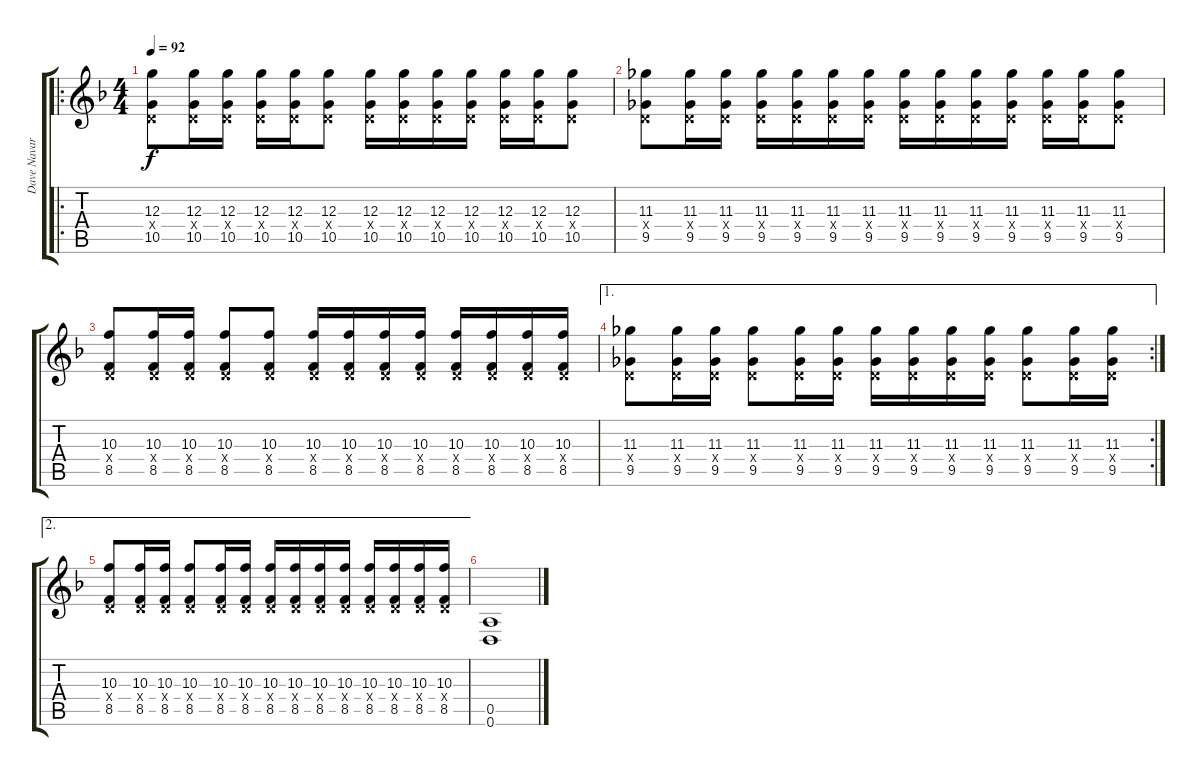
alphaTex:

\track ("Dave Navarro - Guitar 1" "Dave Navar") {instrument distortionguitar}
\staff {score tabs}
\tuning (E4 B3 G3 D3 A2 D2) {hide}
\ro
\ts (4 4)
\tempo 92
\clef g2
\ks f
(12.3 0.4{x} 10.5).8{dy f} (12.3 0.4{x} 10.5).16 (12.3 0.4{x} 10.5).16 (12.3 0.4{x} 10.5).16 (12.3 0.4{x} 10.5).16 (12.3 0.4{x} 10.5).8 (12.3 0.4{x} 10.5).16 (12.3 0.4{x} 10.5).16 (12.3 0.4{x} 10.5).16 (12.3 0.4{x} 10.5).16 (12.3 0.4{x} 10.5).16 (12.3 0.4{x} 10.5).16 (12.3 0.4{x} 10.5).8 |
(11.3 0.4{x} 9.5).8 (11.3 0.4{x} 9.5).16 (11.3 0.4{x} 9.5).16 (11.3 0.4{x} 9.5).16 (11.3 0.4{x} 9.5).16 (11.3 0.4{x} 9.5).16 (11.3 0.4{x} 9.5).16 (11.3 0.4{x} 9.5).16 (11.3 0.4{x} 9.5).16 (11.3 0.4{x} 9.5).16 (11.3 0.4{x} 9.5).16 (11.3 0.4{x} 9.5).16 (11.3 0.4{x} 9.5).16 (11.3 0.4{x} 9.5).8 |
(10.3 0.4{x} 8.5).8 (10.3 0.4{x} 8.5).16 (10.3 0.4{x} 8.5).16 (10.3 0.4{x} 8.5).8 (10.3 0.4{x} 8.5).8 (10.3 0.4{x} 8.5).16 (10.3 0.4{x} 8.5).16 (10.3 0.4{x} 8.5).16 (10.3 0.4{x} 8.5).16 (10.3 0.4{x} 8.5).16 (10.3 0.4{x} 8.5).16 (10.3 0.4{x} 8.5).16 (10.3 0.4{x} 8.5).16 |
\ae 1
\rc 2
(11.3 0.4{x} 9.5).8 (11.3 0.4{x} 9.5).16 (11.3 0.4{x} 9.5).16 (11.3 0.4{x} 9.5).8 (11.3 0.4{x} 9.5).16 (11.3 0.4{x} 9.5).16 (11.3 0.4{x} 9.5).16 (11.3 0.4{x} 9.5).16 (11.3 0.4{x} 9.5).16 (11.3 0.4{x} 9.5).16 (11.3 0.4{x} 9.5).8 (11.3 0.4{x} 9.5).16 (11.3 0.4{x} 9.5).16 |
\ae 2
(10.3 0.4{x} 8.5).8 (10.3 0.4{x} 8.5).16 (10.3 0.4{x} 8.5).16 (10.3 0.4{x} 8.5).8 (10.3 0.4{x} 8.5).16 (10.3 0.4{x} 8.5).16 (10.3 0.4{x} 8.5).16 (10.3 0.4{x} 8.5).16 (10.3 0.4{x} 8.5).16 (10.3 0.4{x} 8.5).16 (10.3 0.4{x} 8.5).16 (10.3 0.4{x} 8.5).16 (10.3 0.4{x} 8.5).16 (10.3 0.4{x} 8.5).16 |
(0.5 0.6).1
